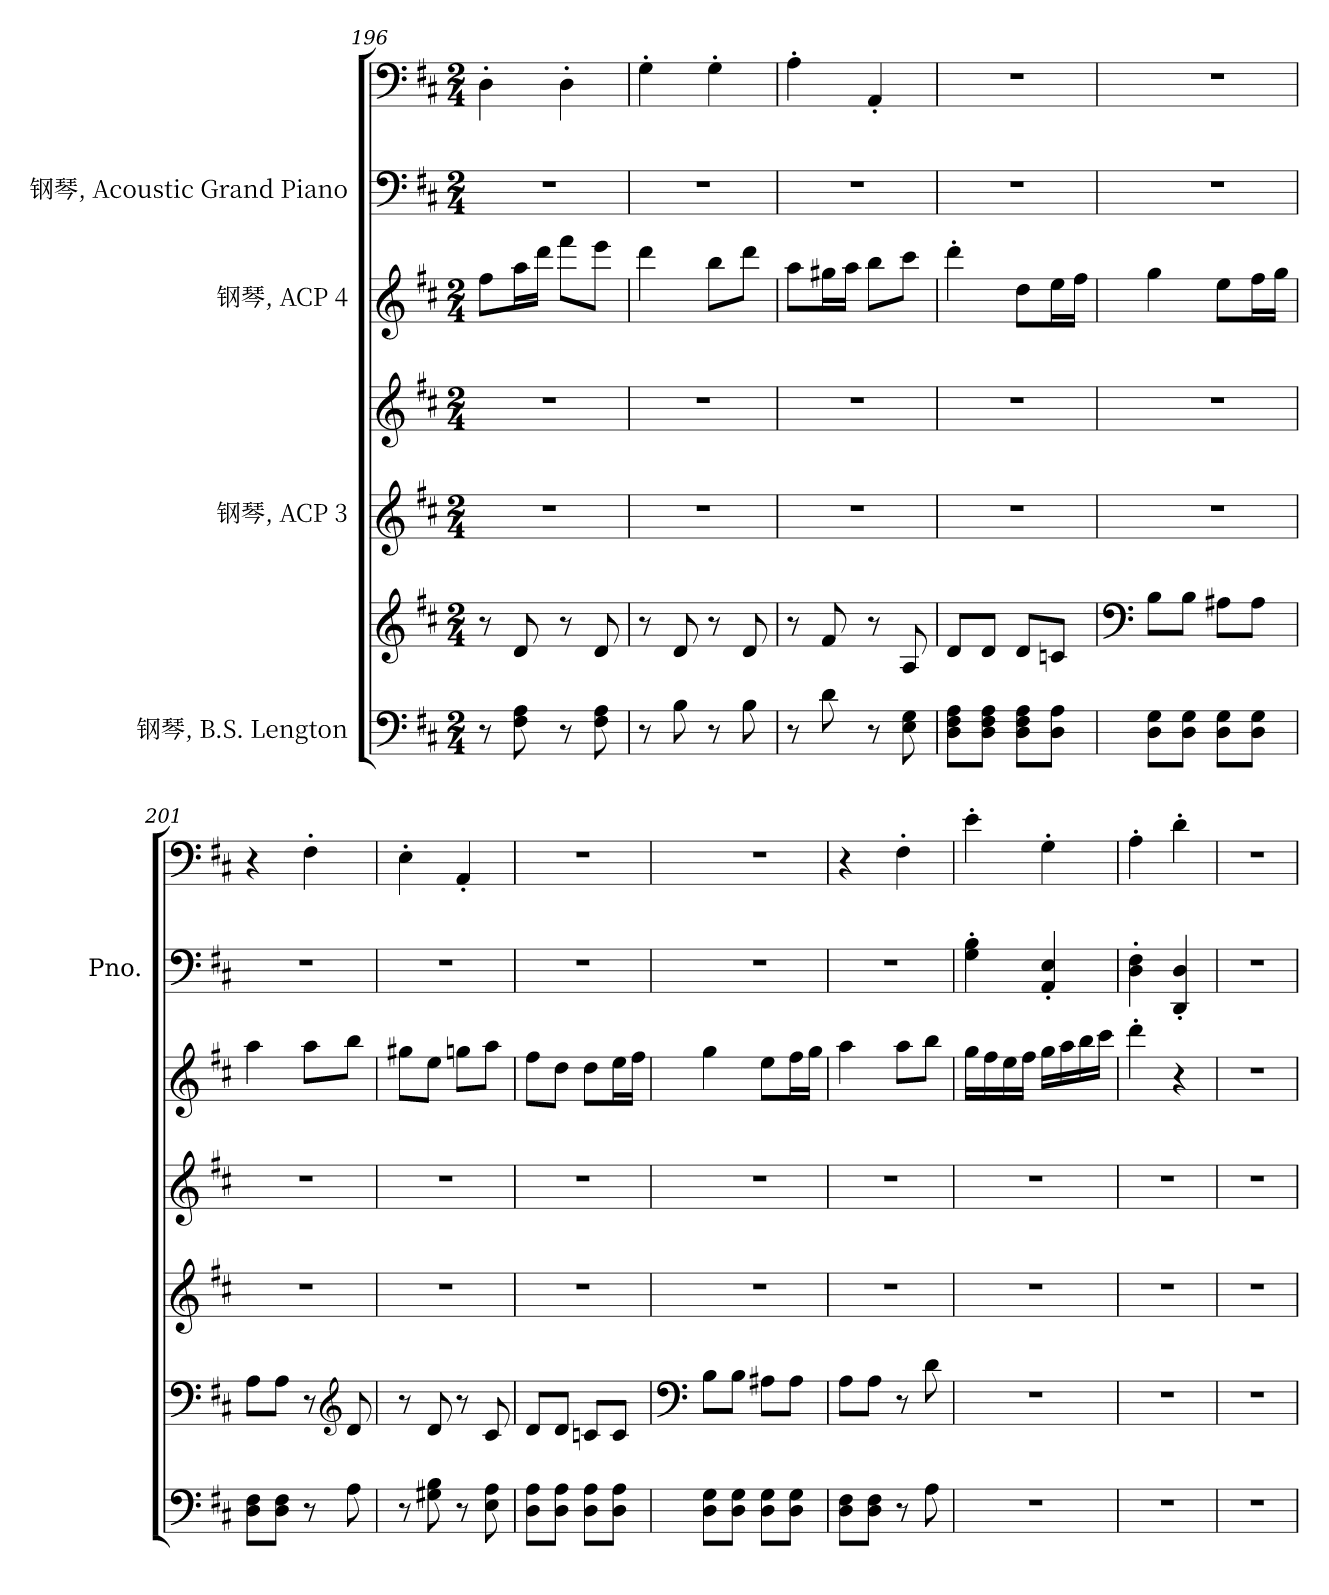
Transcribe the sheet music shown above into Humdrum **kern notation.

**kern	**kern	**kern	**kern	**kern	**kern	**kern
*part4	*part4	*part3	*part3	*part2	*part1	*part1
*staff7	*staff6	*staff5	*staff4	*staff3	*staff2	*staff1
*I"钢琴, B.S. Lengton	*	*I"钢琴, ACP 3	*	*I"钢琴, ACP 4	*I"钢琴, Acoustic Grand Piano	*
*	*	*	*	*	*I'Pno.	*
*clefF4	*clefG2	*clefG2	*clefG2	*clefG2	*clefF4	*clefF4
*k[f#c#]	*k[f#c#]	*k[f#c#]	*k[f#c#]	*k[f#c#]	*k[f#c#]	*k[f#c#]
*M2/4	*M2/4	*M2/4	*M2/4	*M2/4	*M2/4	*M2/4
=196	=196	=196	=196	=196	=196	=196
8r	8r	2r	2r	8ff#\L	2r	4D'\
8F#\ 8A\	8d/	.	.	16aa\L	.	.
.	.	.	.	16ddd\JJ	.	.
8r	8r	.	.	8fff#\L	.	4D'\
8F#\ 8A\	8d/	.	.	8eee\J	.	.
!!LO:PB:g=z
=197	=197	=197	=197	=197	=197	=197
8r	8r	2r	2r	4ddd\	2r	4G'\
8B\	8d/	.	.	.	.	.
8r	8r	.	.	8bb\L	.	4G'\
8B\	8d/	.	.	8ddd\J	.	.
=198	=198	=198	=198	=198	=198	=198
8r	8r	2r	2r	8aa\L	2r	4A'\
8d\	8f#/	.	.	16gg#X\L	.	.
.	.	.	.	16aa\JJ	.	.
8r	8r	.	.	8bb\L	.	4AA'/
8E\ 8G\	8A/	.	.	8ccc#\J	.	.
=199	=199	=199	=199	=199	=199	=199
8D\ 8F#\ 8A\L	8d/L	2r	2r	4ddd'\	2r	2r
8D\ 8F#\ 8A\J	8d/J	.	.	.	.	.
8D\ 8F#\ 8A\L	8d/L	.	.	8dd\L	.	.
8D\ 8A\J	8cn/J	.	.	16ee\L	.	.
.	.	.	.	16ff#\JJ	.	.
=200	=200	=200	=200	=200	=200	=200
*	*clefF4	*	*	*	*	*
8D\ 8G\L	8B\L	2r	2r	4gg\	2r	2r
8D\ 8G\J	8B\J	.	.	.	.	.
8D\ 8G\L	8A#X\L	.	.	8ee\L	.	.
8D\ 8G\J	8A#\J	.	.	16ff#\L	.	.
.	.	.	.	16gg\JJ	.	.
=201	=201	=201	=201	=201	=201	=201
8D\ 8F#\L	8A\L	2r	2r	4aa\	2r	4r
8D\ 8F#\J	8A\J	.	.	.	.	.
8r	8r	.	.	8aa\L	.	4F#'\
*	*clefG2	*	*	*	*	*
8A\	8d/	.	.	8bb\J	.	.
!!LO:PB:g=z
=202	=202	=202	=202	=202	=202	=202
8r	8r	2r	2r	8gg#X\L	2r	4E'\
8G#X\ 8B\	8d/	.	.	8ee\J	.	.
8r	8r	.	.	8ggn\L	.	4AA'/
8E\ 8A\	8c#/	.	.	8aa\J	.	.
=203	=203	=203	=203	=203	=203	=203
8D\ 8A\L	8d/L	2r	2r	8ff#\L	2r	2r
8D\ 8A\J	8d/J	.	.	8dd\J	.	.
8D\ 8A\L	8cn/L	.	.	8dd\L	.	.
8D\ 8A\J	8c/J	.	.	16ee\L	.	.
.	.	.	.	16ff#\JJ	.	.
=204	=204	=204	=204	=204	=204	=204
*	*clefF4	*	*	*	*	*
8D\ 8G\L	8B\L	2r	2r	4gg\	2r	2r
8D\ 8G\J	8B\J	.	.	.	.	.
8D\ 8G\L	8A#X\L	.	.	8ee\L	.	.
8D\ 8G\J	8A#\J	.	.	16ff#\L	.	.
.	.	.	.	16gg\JJ	.	.
=205	=205	=205	=205	=205	=205	=205
8D\ 8F#\L	8A\L	2r	2r	4aa\	2r	4r
8D\ 8F#\J	8A\J	.	.	.	.	.
8r	8r	.	.	8aa\L	.	4F#'\
8A\	8d\	.	.	8bb\J	.	.
=206	=206	=206	=206	=206	=206	=206
2r	2r	2r	2r	16gg\LL	4G\' 4B\'	4e'\
.	.	.	.	16ff#\	.	.
.	.	.	.	16ee\	.	.
.	.	.	.	16ff#\JJ	.	.
.	.	.	.	16gg\LL	4AA/' 4E/'	4G'\
.	.	.	.	16aa\	.	.
.	.	.	.	16bb\	.	.
.	.	.	.	16ccc#\JJ	.	.
=207	=207	=207	=207	=207	=207	=207
2r	2r	2r	2r	4ddd'\	4D\' 4F#\'	4A'\
.	.	.	.	4r	4DD/' 4D/'	4d'\
!!LO:PB:g=z
=208	=208	=208	=208	=208	=208	=208
2r	2r	2r	2r	2r	2r	2r
=	=	=	=	=	=	=
*-	*-	*-	*-	*-	*-	*-
